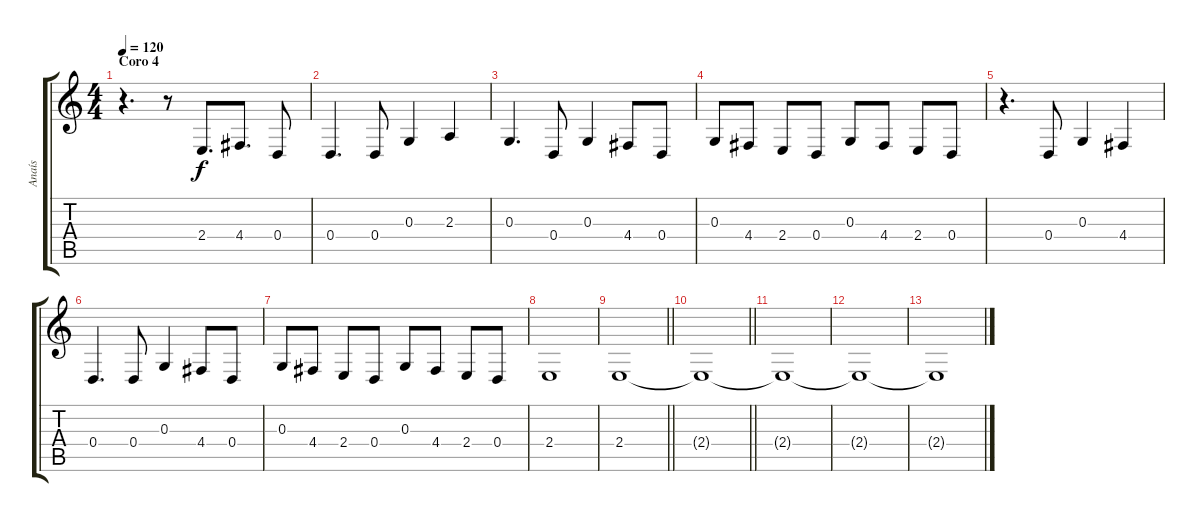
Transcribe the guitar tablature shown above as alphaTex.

\track ("Anaís" "Anaís") {instrument acousticgrandpiano}
\staff {score tabs}
\tuning (E4 B3 G3 D3 A2 E2) {hide}
\ts (4 4)
\section ("" "Coro 4")
\tempo 120
\clef g2
\ks c
r.4{d dy f} r.8 2.4.8{d} 4.4.8{d} 0.4.8 |
0.4.4{d} 0.4.8 0.3.4 2.3.4 |
0.3.4{d} 0.4.8 0.3.4 4.4.8 0.4.8 |
0.3.8 4.4.8 2.4.8 0.4.8 0.3.8 4.4.8 2.4.8 0.4.8 |
r.4{d} 0.4.8 0.3.4 4.4.4 |
0.4.4{d} 0.4.8 0.3.4 4.4.8 0.4.8 |
0.3.8 4.4.8 2.4.8 0.4.8 0.3.8 4.4.8 2.4.8 0.4.8 |
2.4.1 |
\barLineRight lightlight
2.4.1 |
\barLineRight lightlight
2.4{t}.1 |
2.4{t}.1 |
2.4{t}.1 |
2.4{t}.1
